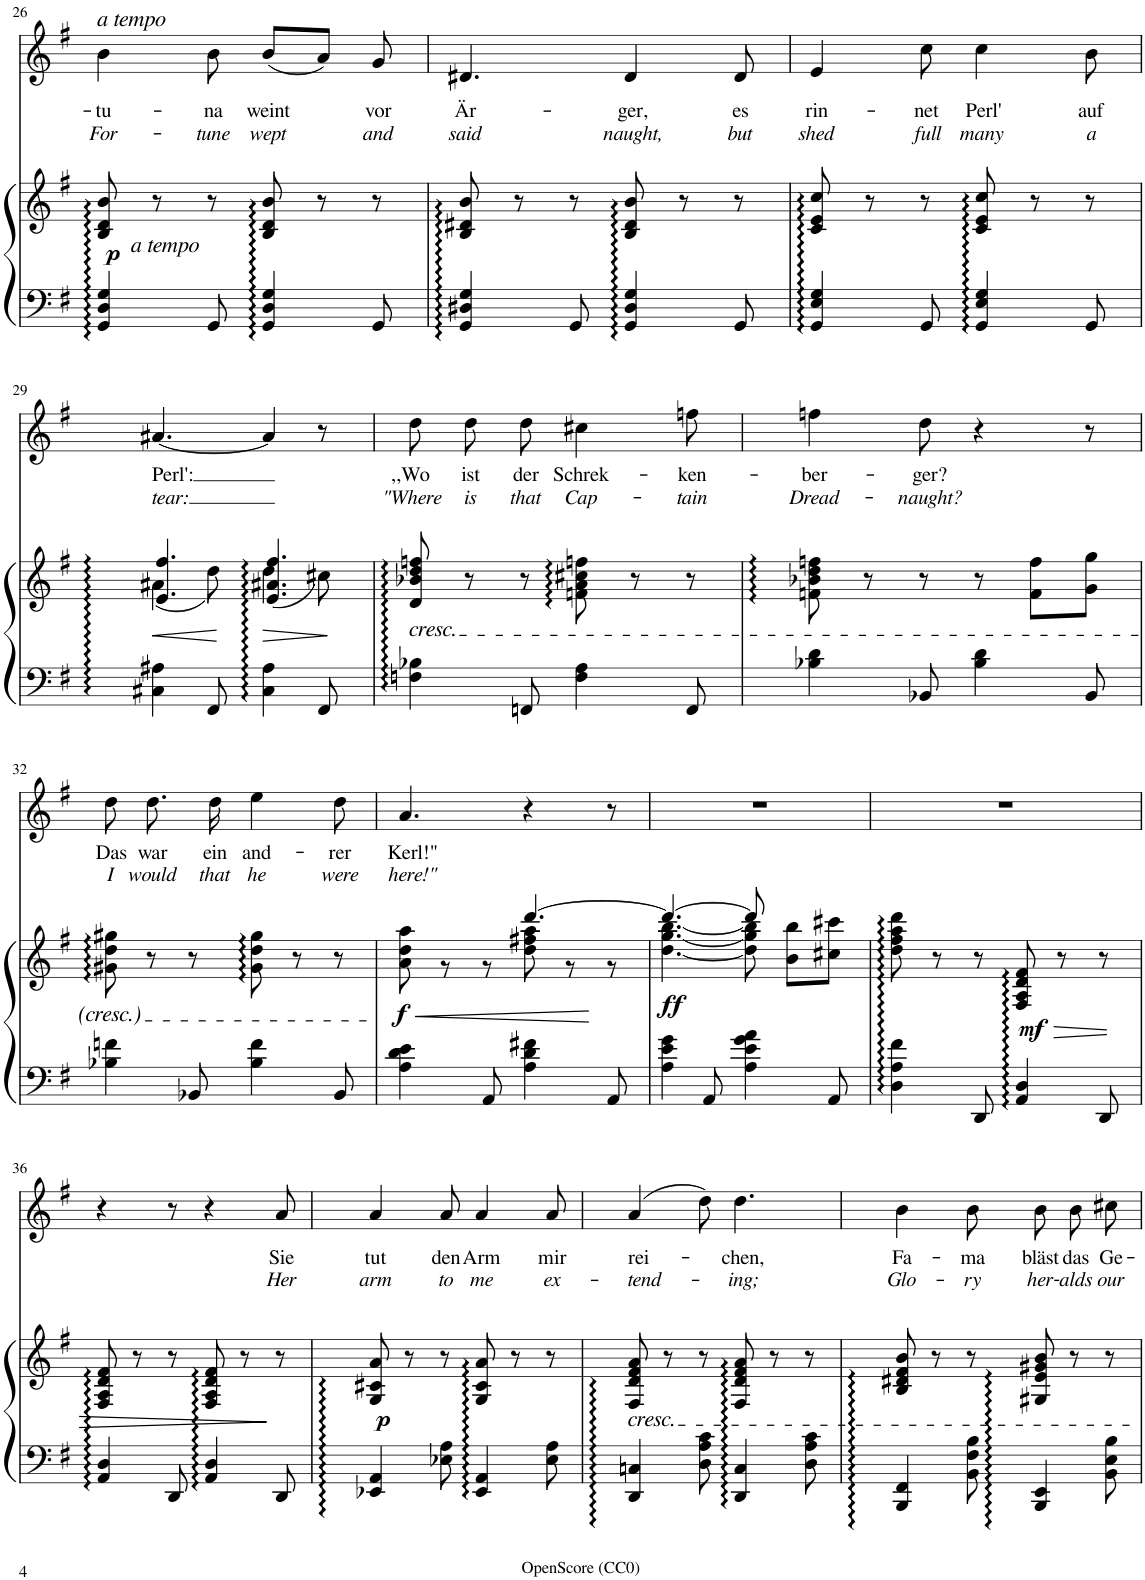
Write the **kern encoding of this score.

**kern	**kern	**dynam	**kern	**text	**text
*part2	*part2	*part2	*part1	*part1	*part1
*staff3	*staff2	*staff2/3	*staff1	*staff1	*staff1
*I"Piano	*	*	*I"Voice	*	*
*I'Pno	*	*	*	*	*
!!LO:PB:g=z
*clefF4	*clefG2	*	*clefG2	*	*
*k[f#]	*k[f#]	*	*k[f#]	*	*
*M6/8	*M6/8	*	*M6/8	*	*
=26	=26	=26	=26	=26	=26
!	!	!	!LO:TX:a:i:t=a tempo	!	!
!	!LO:TX:b:i:t=a tempo	!	!	!	!
!	!	!LO:DY:b	!	!LO:LY:b	!LO:LY:b
4GG/ 4D/ 4G/	8B/ 8d/ 8b/	p	4b\	-tu-	For-
.	8r	.	.	.	.
!	!	!	!	!LO:LY:b	!LO:LY:b
8GG/	8r	.	8b\	-na	-tune
!	!	!	!	!LO:LY:b	!LO:LY:b
4GG/ 4D/ 4G/	8B/ 8d/ 8b/	.	(8b/L	weint	wept
.	8r	.	8a/J)	.	.
!	!	!	!	!LO:LY:b	!LO:LY:b
8GG/	8r	.	8g/	vor	and
=27	=27	=27	=27	=27	=27
!	!	!	!	!LO:LY:b	!LO:LY:b
4GG/ 4D#X/ 4G/	8B/ 8d#X/ 8b/	.	4.d#X/	Är-	said
.	8r	.	.	.	.
8GG/	8r	.	.	.	.
!	!	!	!	!LO:LY:b	!LO:LY:b
4GG/ 4D#/ 4G/	8B/ 8d#/ 8b/	.	4d#/	-ger,	naught,
.	8r	.	.	.	.
!	!	!	!	!LO:LY:b	!LO:LY:b
8GG/	8r	.	8d#/	es	but
=28	=28	=28	=28	=28	=28
!	!	!	!	!LO:LY:b	!LO:LY:b
4GG/ 4E/ 4G/	8c/ 8e/ 8cc/	.	4e/	rin-	shed
.	8r	.	.	.	.
!	!	!	!	!LO:LY:b	!LO:LY:b
8GG/	8r	.	8cc\	-net	full
!	!	!	!	!LO:LY:b	!LO:LY:b
4GG/ 4E/ 4G/	8c/ 8e/ 8cc/	.	4cc\	Perl'	many
.	8r	.	.	.	.
!	!	!	!	!LO:LY:b	!LO:LY:b
8GG/	8r	.	8b\	auf	a
!!LO:LB:g=z
=29	=29	=29	=29	=29	=29
!	!	!LO:HP:b	!	!LO:LY:b	!LO:LY:b
*	*^	*	*	*	*
4C#X\ 4A#X\	4.e/ 4.ff#/	(4a#X\	<	[4.a#X/	Perl':	tear:
8FF#/	.	8dd\)	[	.	.	.
!	!	!	!LO:HP:b	!	!	!
4C#\ 4A#\	(4.e/ 4.a#X/ 4.ff#/	4dd\	>	4a#/]	.	.
8FF#/	.	8cc#X\)	]	8r	.	.
=30	=30	=30	=30	=30	=30	=30
!	!LO:TX:b:i:t=cresc.	!	!	!	!	!
!	!	!	!	!	!LO:LY:b	!LO:LY:b
*	*v	*v	*	*	*	*
4Fn\ 4B-X\	8d/ 8b-X/ 8dd/ 8ffn/	.	8dd\	,,Wo	"Where
!	!	!	!	!LO:LY:b	!LO:LY:b
.	8r	.	8dd\	ist	is
!	!	!	!	!LO:LY:b	!LO:LY:b
8FFn/	8r	.	8dd\	der	that
!	!	!	!	!LO:LY:b	!LO:LY:b
4F\ 4A\	8fn\ 8a\ 8cc#X\ 8ffn\	.	4cc#X\	Schrek-	Cap-
.	8r	.	.	.	.
!	!	!	!	!LO:LY:b	!LO:LY:b
8FF/	8r	.	8ffn\	-ken-	-tain
=31	=31	=31	=31	=31	=31
!	!	!	!	!LO:LY:b	!LO:LY:b
4B-X\ 4d\	8fn\ 8b-X\ 8dd\ 8ffn\	.	4ffn\	-ber-	Dread-
.	8r	.	.	.	.
!	!	!	!	!LO:LY:b	!LO:LY:b
8BB-X/	8r	.	8dd\	-ger?	-naught?
4B-\ 4d\	8r	.	4r	.	.
.	8f\ 8ff\L	.	.	.	.
8BB-/	8g\ 8gg\J	.	8r	.	.
!!LO:LB:g=z
=32	=32	=32	=32	=32	=32
!	!	!	!	!LO:LY:b	!LO:LY:b
4B-X\ 4fn\	8g#X\ 8dd\ 8gg#X\	.	8dd\	Das	I
!	!	!	!	!LO:LY:b	!LO:LY:b
.	8r	.	8.dd\	war	would
8BB-X/	8r	.	.	.	.
!	!	!	!	!LO:LY:b	!LO:LY:b
.	.	.	16dd\	ein	that
!	!	!	!	!LO:LY:b	!LO:LY:b
4B-\ 4f\	8g#\ 8dd\ 8gg#\	.	4ee\	and-	he
.	8r	.	.	.	.
!	!	!	!	!LO:LY:b	!LO:LY:b
8BB-/	8r	.	8dd\	-rer	were
=33	=33	=33	=33	=33	=33
!	!	!LO:HP:b	!	!LO:LY:b	!LO:LY:b
*	*^	*	*	*	*
!	!	!	!LO:DY:n=1:b	!	!	!
4A\ 4d\ 4e\	4.ryy	8a\ 8dd\ 8aa\	< f	4.a/	Kerl!"	here!"
.	.	8r	.	.	.	.
8AA/	.	8r	.	.	.	.
4A\ 4d\ 4f#X\	[4.ddd/	8dd\ 8ff#X\ 8aa\	.	4r	.	.
.	.	8r	.	.	.	.
8AA/	.	8r	[	8r	.	.
=34	=34	=34	=34	=34	=34	=34
!	!	!	!LO:DY:b	!	!	!
4A\ 4e\ 4g\	4.ddd/_	[4.dd\ [4.gg\ [4.bb\	ff	2.r	.	.
8AA/	.	.	.	.	.	.
4A\ 4e\ 4g\ 4a\	8ddd/]	8dd\] 8gg\] 8bb\]	.	.	.	.
.	4ryy	8b\ 8bb\L	.	.	.	.
8AA/	.	8cc#X\ 8ccc#X\J	.	.	.	.
*	*v	*v	*	*	*	*
=35	=35	=35	=35	=35	=35
4D\ 4A\ 4f#\	8dd\ 8ff#\ 8aa\ 8ddd\	.	2.r	.	.
.	8r	.	.	.	.
8DD/	8r	.	.	.	.
!	!	!LO:HP:b	!	!	!
!	!	!LO:DY:n=1:b	!	!	!
4AA/ 4D/	8F#/ 8A/ 8d/ 8f#/	> mf	.	.	.
.	8r	.	.	.	.
8DD/	8r	.	.	.	.
!!LO:LB:g=z
=36	=36	=36	=36	=36	=36
4AA/ 4D/	8F#/ 8A/ 8d/ 8f#/	.	4r	.	.
.	8r	.	.	.	.
8DD/	8r	.	8r	.	.
4AA/ 4D/	8F#/ 8A/ 8d/ 8f#/	.	4r	.	.
.	8r	.	.	.	.
!	!	!	!	!LO:LY:b	!LO:LY:b
8DD/	8r	]	8a/	Sie	Her
=37	=37	=37	=37	=37	=37
!	!	!LO:DY:b	!	!LO:LY:b	!LO:LY:b
4EE-X/ 4AA/	8G/ 8c#X/ 8a/	p	4a/	tut	arm
.	8r	.	.	.	.
!	!	!	!	!LO:LY:b	!LO:LY:b
8E-X\ 8A\	8r	.	8a/	den	to
!	!	!	!	!LO:LY:b	!LO:LY:b
4EE-/ 4AA/	8G/ 8c#/ 8a/	.	4a/	Arm	me
.	8r	.	.	.	.
!	!	!	!	!LO:LY:b	!LO:LY:b
8E-\ 8A\	8r	.	8a/	mir	ex-
=38	=38	=38	=38	=38	=38
!	!LO:TX:b:i:t=cresc.	!	!	!	!
!	!	!	!	!LO:LY:b	!LO:LY:b
4DD/ 4Cn/	8F#/ 8d/ 8f#/ 8a/	.	(4a/	rei-	-tend-
.	8r	.	.	.	.
8D\ 8A\ 8c\	8r	.	8dd\)	.	.
!	!	!	!	!LO:LY:b	!LO:LY:b
4DD/ 4C/	8F#/ 8d/ 8f#/ 8a/	.	4.dd\	-chen,	-ing;
.	8r	.	.	.	.
8D\ 8A\ 8c\	8r	.	.	.	.
=39	=39	=39	=39	=39	=39
!	!	!	!	!LO:LY:b	!LO:LY:b
4BBB/ 4FF#/	8B/ 8d#X/ 8f#/ 8b/	.	4b\	Fa-	Glo-
.	8r	.	.	.	.
!	!	!	!	!LO:LY:b	!LO:LY:b
8BB\ 8F#\ 8B\	8r	.	8b\	-ma	-ry
!	!	!	!	!LO:LY:b	!LO:LY:b
4BBB/ 4EE/	8G#X/ 8e/ 8g#X/ 8b/	.	8b\	bläst	her-
!	!	!	!	!LO:LY:b	!LO:LY:b
.	8r	.	8b\	das	-alds
!	!	!	!	!LO:LY:b	!LO:LY:b
8BB\ 8E\ 8B\	8r	.	8cc#X\	Ge-	our
=	=	=	=	=	=
*-	*-	*-	*-	*-	*-
